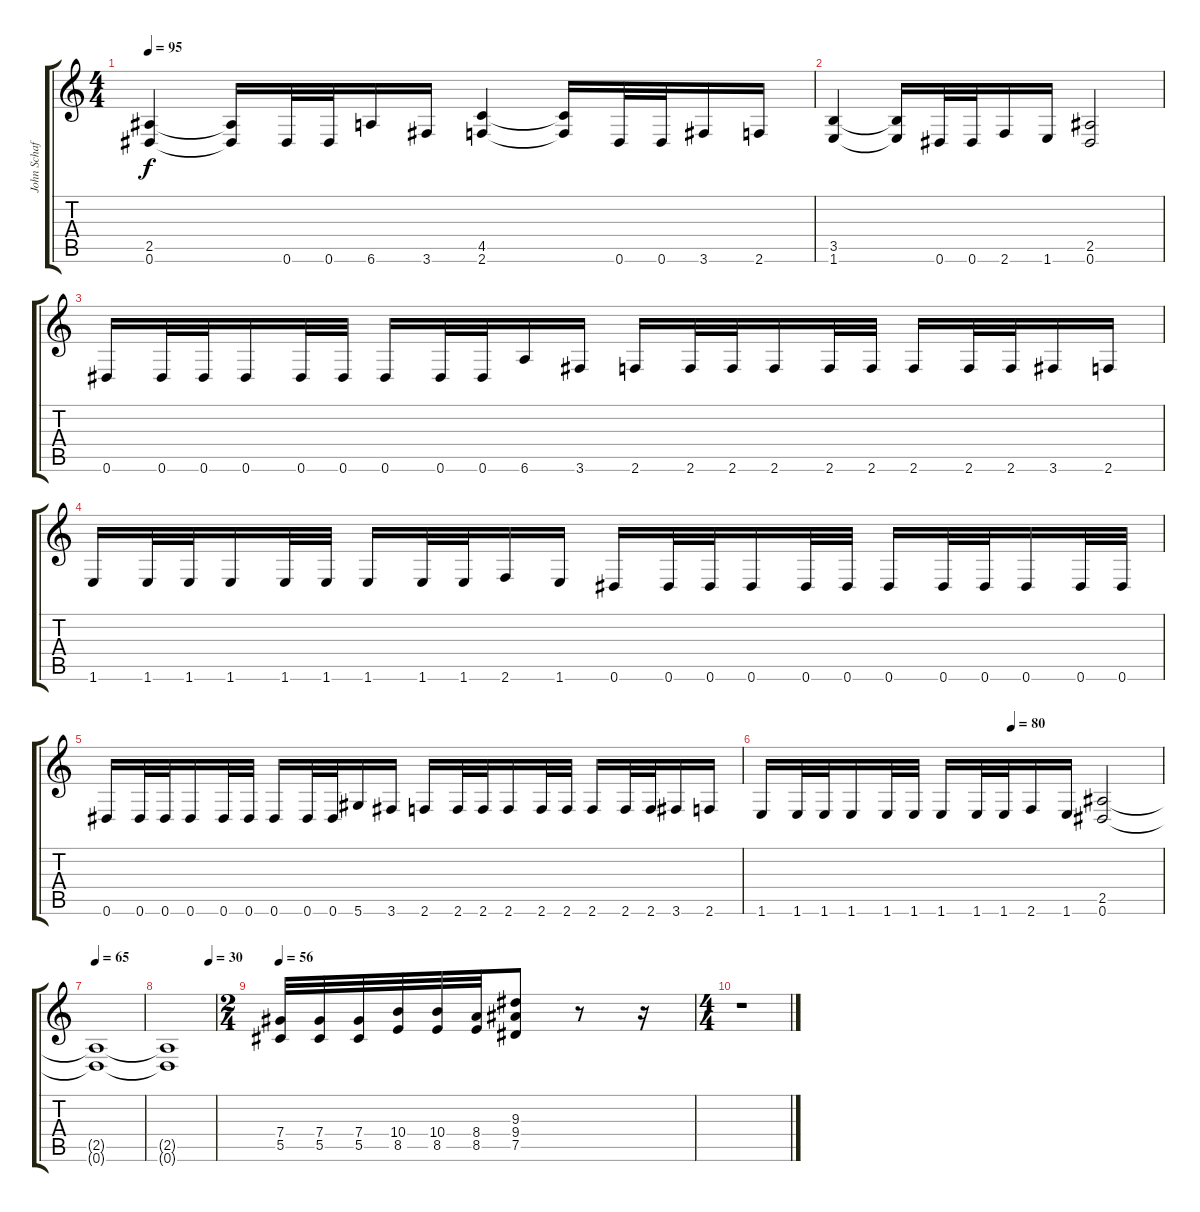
\track ("John Schaffer Distortion" "John Schaf") {instrument distortionguitar}
\staff {score tabs}
\tuning (Eb4 Bb3 Gb3 Db3 Ab2 Eb2) {hide}
\ts (4 4)
\tempo 95
\clef g2
\ks c
(2.5 0.6).4{dy f} (2.5{t} 0.6{t}).16 0.6.32 0.6.32 6.6.16 3.6.16 (4.5 2.6).4 (4.5{t} 2.6{t}).16 0.6.32 0.6.32 3.6.16 2.6.16 |
(3.5 1.6).4 (3.5{t} 1.6{t}).16 0.6.32 0.6.32 2.6.16 1.6.16 (2.5 0.6).2 |
0.6.16 0.6.32 0.6.32 0.6.16 0.6.32 0.6.32 0.6.16 0.6.32 0.6.32 6.6.16 3.6.16 2.6.16 2.6.32 2.6.32 2.6.16 2.6.32 2.6.32 2.6.16 2.6.32 2.6.32 3.6.16 2.6.16 |
1.6.16 1.6.32 1.6.32 1.6.16 1.6.32 1.6.32 1.6.16 1.6.32 1.6.32 2.6.16 1.6.16 0.6.16 0.6.32 0.6.32 0.6.16 0.6.32 0.6.32 0.6.16 0.6.32 0.6.32 0.6.16 0.6.32 0.6.32 |
0.6.16 0.6.32 0.6.32 0.6.16 0.6.32 0.6.32 0.6.16 0.6.32 0.6.32 5.6.16 3.6.16 2.6.16 2.6.32 2.6.32 2.6.16 2.6.32 2.6.32 2.6.16 2.6.32 2.6.32 3.6.16 2.6.16 |
\tempo (80 0.625)
1.6.16 1.6.32 1.6.32 1.6.16 1.6.32 1.6.32 1.6.16 1.6.32 1.6.32 2.6.16 1.6.16 (2.5 0.6).2 |
\tempo 65
(2.5{t} 0.6{t}).1 |
\tempo (30 0.875)
(2.5{t} 0.6{t}).1 |
\ts (2 4)
\tempo 56
(7.4 5.5).32 (7.4 5.5).32 (7.4 5.5).32 (10.4 8.5).32 (10.4 8.5).32 (8.4 8.5).32 (9.3 9.4 7.5).8 r.8 r.16 |
\ts (4 4)
r.1
